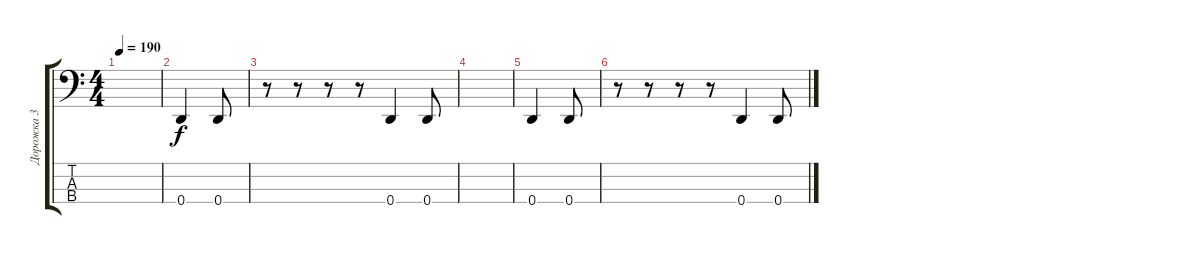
\track ("Дорожка 3" "Дорожка 3") {instrument electricbassfinger}
\staff {score tabs}
\tuning (G2 D2 A1 D1) {hide}
\ts (4 4)
\tempo 190
\clef f4
\ks c
|
0.4.4 0.4.8 |
r.8 r.8 r.8 r.8 0.4.4 0.4.8 |
|
0.4.4 0.4.8 |
r.8 r.8 r.8 r.8 0.4.4 0.4.8
